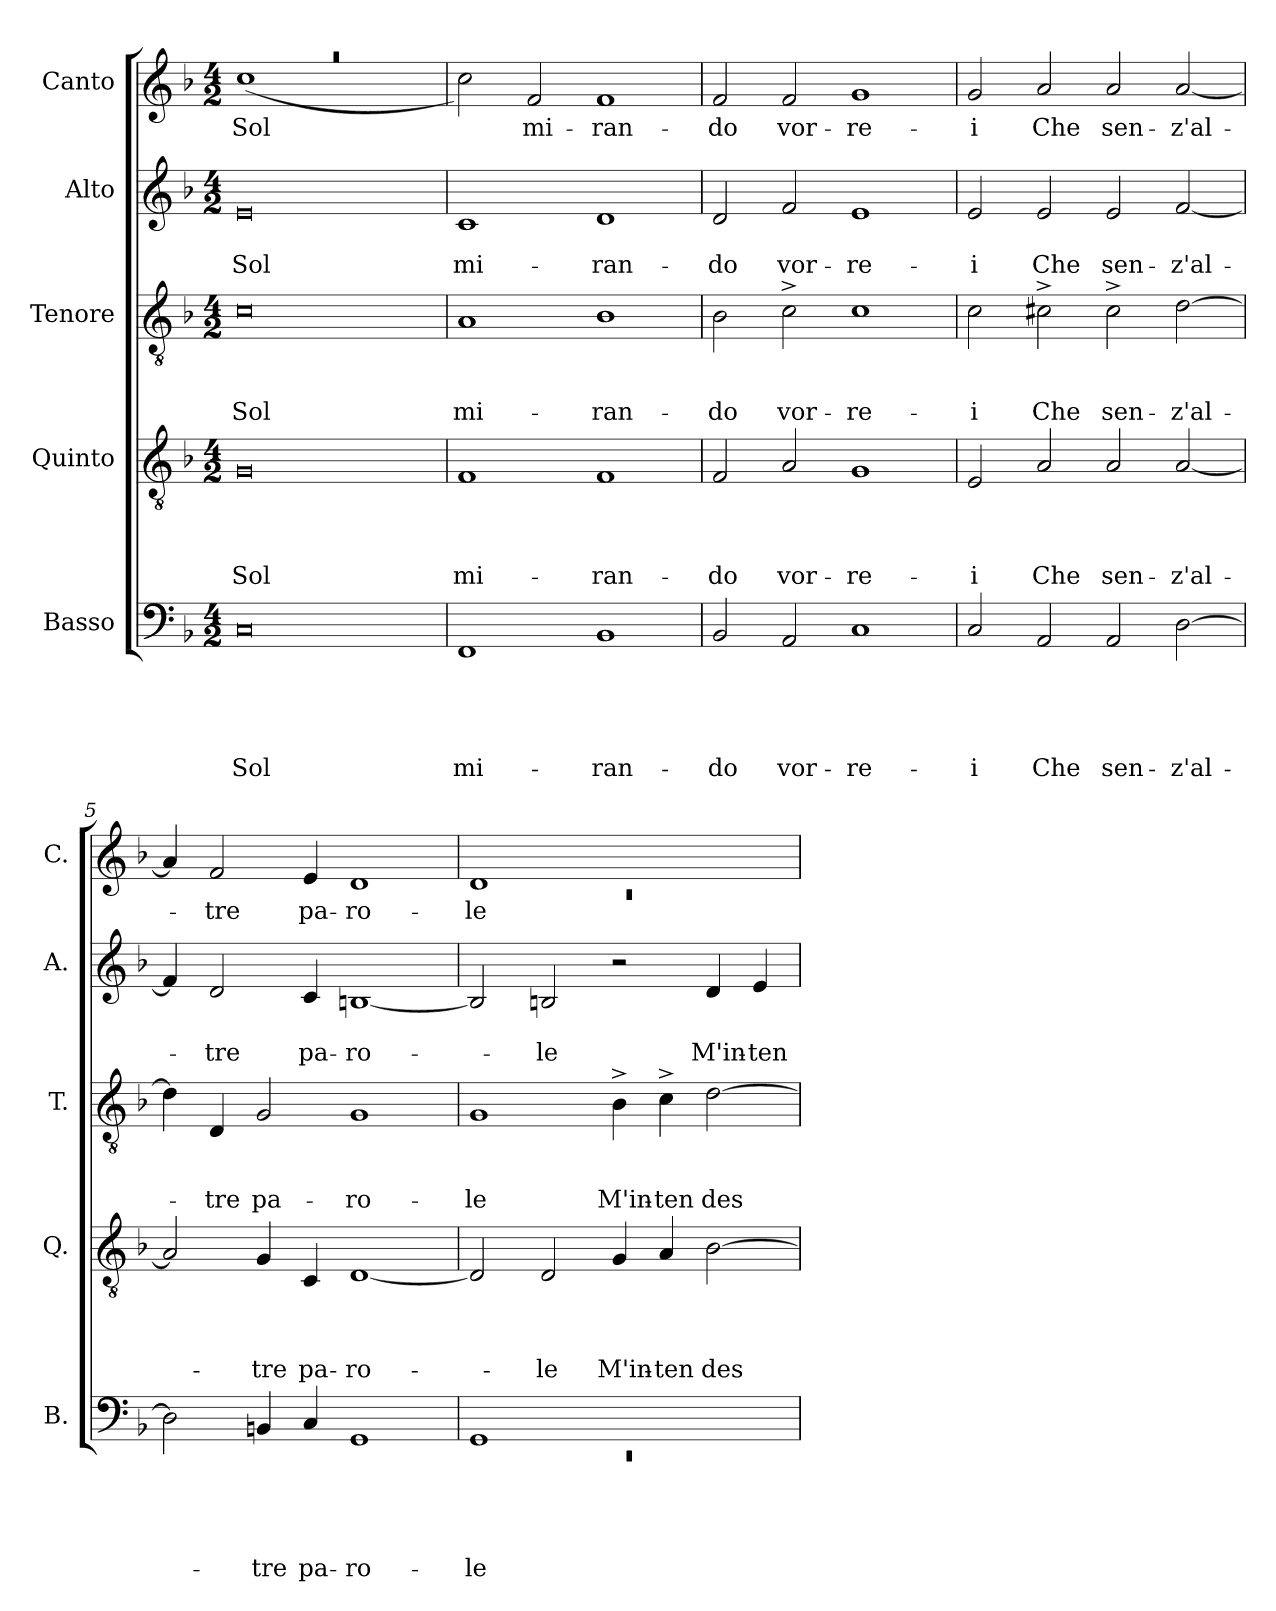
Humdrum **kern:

**kern	**text	**text	**text	**text	**text	**kern	**text	**text	**text	**text	**kern	**text	**text	**text	**kern	**text	**text	**kern	**text
*part5	*part5	*part5	*part5	*part5	*part5	*part4	*part4	*part4	*part4	*part4	*part3	*part3	*part3	*part3	*part2	*part2	*part2	*part1	*part1
*staff5	*staff5	*staff5	*staff5	*staff5	*staff5	*staff4	*staff4	*staff4	*staff4	*staff4	*staff3	*staff3	*staff3	*staff3	*staff2	*staff2	*staff2	*staff1	*staff1
*I"Basso	*	*	*	*	*	*I"Quinto	*	*	*	*	*I"Tenore	*	*	*	*I"Alto	*	*	*I"Canto	*
*I'B.	*	*	*	*	*	*I'Q.	*	*	*	*	*I'T.	*	*	*	*I'A.	*	*	*I'C.	*
*clefF4	*	*	*	*	*	*clefGv2	*	*	*	*	*clefGv2	*	*	*	*clefG2	*	*	*clefG2	*
*k[b-]	*	*	*	*	*	*k[b-]	*	*	*	*	*k[b-]	*	*	*	*k[b-]	*	*	*k[b-]	*
*F:	*	*	*	*	*	*F:	*	*	*	*	*F:	*	*	*	*F:	*	*	*F:	*
*M4/2	*	*	*	*	*	*M4/2	*	*	*	*	*M4/2	*	*	*	*M4/2	*	*	*M4/2	*
=1	=1	=1	=1	=1	=1	=1	=1	=1	=1	=1	=1	=1	=1	=1	=1	=1	=1	=1	=1
!	!	!	!	!	!LO:LY:b	!	!	!	!	!LO:LY:b	!	!	!	!LO:LY:b	!	!	!LO:LY:b	!LO:N:vis=1	!LO:LY:b
*	*	*	*	*	*	*	*	*	*	*	*	*	*	*	*	*	*	*^	*
0C	.	.	.	.	Sol	0G	.	.	.	Sol	0c	.	.	Sol	0e	.	Sol	0raa	(>1cc	Sol
.	.	.	.	.	.	.	.	.	.	.	.	.	.	.	.	.	.	.	1ryy	.
=2	=2	=2	=2	=2	=2	=2	=2	=2	=2	=2	=2	=2	=2	=2	=2	=2	=2	=2	=2	=2
!	!	!	!	!	!LO:LY:b	!	!	!	!	!LO:LY:b	!	!	!	!LO:LY:b	!	!	!LO:LY:b	!	!	!
*	*	*	*	*	*	*	*	*	*	*	*	*	*	*	*	*	*	*v	*v	*
1FF	.	.	.	.	mi-	1F	.	.	.	mi-	1A	.	.	mi-	1c	.	mi-	2cc\)	.
!	!	!	!	!	!	!	!	!	!	!	!	!	!	!	!	!	!	!	!LO:LY:b
.	.	.	.	.	.	.	.	.	.	.	.	.	.	.	.	.	.	2f/	mi-
!	!	!	!	!	!LO:LY:b	!	!	!	!	!LO:LY:b	!	!	!	!LO:LY:b	!	!	!LO:LY:b	!	!LO:LY:b
1BB-	.	.	.	.	-ran-	1F	.	.	.	-ran-	1B-	.	.	-ran-	1d	.	-ran-	1f	-ran-
=3	=3	=3	=3	=3	=3	=3	=3	=3	=3	=3	=3	=3	=3	=3	=3	=3	=3	=3	=3
!	!	!	!	!	!LO:LY:b	!	!	!	!	!LO:LY:b	!	!	!	!LO:LY:b	!	!	!LO:LY:b	!	!LO:LY:b
2BB-/	.	.	.	.	-do	2F/	.	.	.	-do	2B-\	.	.	-do	2d/	.	-do	2f/	-do
!	!	!	!	!	!LO:LY:b	!	!	!	!	!LO:LY:b	!	!	!	!LO:LY:b	!	!	!LO:LY:b	!	!LO:LY:b
2AA/	.	.	.	.	vor-	2A/	.	.	.	vor-	2c^>\	.	.	vor-	2f/	.	vor-	2f/	vor-
!	!	!	!	!	!LO:LY:b	!	!	!	!	!LO:LY:b	!	!	!	!LO:LY:b	!	!	!LO:LY:b	!	!LO:LY:b
1C	.	.	.	.	-re-	1G	.	.	.	-re-	1c	.	.	-re-	1e	.	-re-	1g	-re-
=4	=4	=4	=4	=4	=4	=4	=4	=4	=4	=4	=4	=4	=4	=4	=4	=4	=4	=4	=4
!	!	!	!	!	!LO:LY:b	!	!	!	!	!LO:LY:b	!	!	!	!LO:LY:b	!	!	!LO:LY:b	!	!LO:LY:b
2C/	.	.	.	.	-i	2E/	.	.	.	-i	2c\	.	.	-i	2e/	.	-i	2g/	-i
!	!	!	!	!	!LO:LY:b	!	!	!	!	!LO:LY:b	!	!	!	!LO:LY:b	!	!	!LO:LY:b	!	!LO:LY:b
2AA/	.	.	.	.	Che	2A/	.	.	.	Che	2c#X^>\	.	.	Che	2e/	.	Che	2a/	Che
!	!	!	!	!	!LO:LY:b	!	!	!	!	!LO:LY:b	!	!	!	!LO:LY:b	!	!	!LO:LY:b	!	!LO:LY:b
2AA/	.	.	.	.	sen-	2A/	.	.	.	sen-	2c#^>\	.	.	sen-	2e/	.	sen-	2a/	sen-
!	!	!	!	!	!LO:LY:b	!	!	!	!	!LO:LY:b	!	!	!	!LO:LY:b	!	!	!LO:LY:b	!	!LO:LY:b
[<2D\	.	.	.	.	-z'al-	[<2A/	.	.	.	-z'al-	[<2d\	.	.	-z'al-	[<2f/	.	-z'al-	[<2a/	-z'al-
!!LO:LB:g=z
=5	=5	=5	=5	=5	=5	=5	=5	=5	=5	=5	=5	=5	=5	=5	=5	=5	=5	=5	=5
2D\]	.	.	.	.	.	2A/]	.	.	.	.	4d\]	.	.	.	4f/]	.	.	4a/]	.
!	!	!	!	!	!	!	!	!	!	!	!	!	!	!LO:LY:b	!	!	!LO:LY:b	!	!LO:LY:b
.	.	.	.	.	.	.	.	.	.	.	4D/	.	.	-tre	2d/	.	-tre	2f/	-tre
!	!	!	!	!	!LO:LY:b	!	!	!	!	!LO:LY:b	!	!	!	!LO:LY:b	!	!	!	!	!
4BBn/	.	.	.	.	-tre	4G/	.	.	.	-tre	2G/	.	.	pa-	.	.	.	.	.
!	!	!	!	!	!LO:LY:b	!	!	!	!	!LO:LY:b	!	!	!	!	!	!	!LO:LY:b	!	!LO:LY:b
4C/	.	.	.	.	pa-	4C/	.	.	.	pa-	.	.	.	.	4c/	.	pa-	4e/	pa-
!	!	!	!	!	!LO:LY:b	!	!	!	!	!LO:LY:b	!	!	!	!LO:LY:b	!	!	!LO:LY:b	!	!LO:LY:b
1GG	.	.	.	.	-ro-	[<1D	.	.	.	-ro-	1G	.	.	-ro-	[<1Bn	.	-ro-	1d	-ro-
=6	=6	=6	=6	=6	=6	=6	=6	=6	=6	=6	=6	=6	=6	=6	=6	=6	=6	=6	=6
*^	*	*	*	*	*	*	*	*	*	*	*	*	*	*	*	*	*	*^	*
!	!LO:N:vis=1	!	!	!	!	!LO:LY:b	!	!	!	!	!	!	!	!	!LO:LY:b	!	!	!	!	!LO:N:vis=1	!LO:LY:b
1GG	0rEE	.	.	.	.	-le	2D/]	.	.	.	.	1G	.	.	-le	2B/]	.	.	1d	0rc	-le
!	!	!	!	!	!	!	!	!	!	!	!LO:LY:b	!	!	!	!	!	!	!LO:LY:b	!	!	!
.	.	.	.	.	.	.	2D/	.	.	.	-le	.	.	.	.	2Bn/	.	-le	.	.	.
!	!	!	!	!	!	!	!	!	!	!	!LO:LY:b	!	!	!	!LO:LY:b	!	!	!	!	!	!
1ryy	.	.	.	.	.	.	4G/	.	.	.	M'in-	4B-^>\	.	.	M'in-	2r	.	.	1ryy	.	.
!	!	!	!	!	!	!	!	!	!	!	!LO:LY:b:rj	!	!	!	!LO:LY:b:rj	!	!	!	!	!	!
.	.	.	.	.	.	.	4A/	.	.	.	-ten	4c^>\	.	.	-ten	.	.	.	.	.	.
!	!	!	!	!	!	!	!	!	!	!	!LO:LY:b	!	!	!	!LO:LY:b	!	!	!LO:LY:b	!	!	!
.	.	.	.	.	.	.	[>2B-\	.	.	.	des-	[>2d\	.	.	des-	4d/	.	M'in-	.	.	.
!	!	!	!	!	!	!	!	!	!	!	!	!	!	!	!	!	!	!LO:LY:b:rj	!	!	!
.	.	.	.	.	.	.	.	.	.	.	.	.	.	.	.	4e/	.	-ten-	.	.	.
*v	*v	*	*	*	*	*	*	*	*	*	*	*	*	*	*	*	*	*	*v	*v	*
=	=	=	=	=	=	=	=	=	=	=	=	=	=	=	=	=	=	=	=
*-	*-	*-	*-	*-	*-	*-	*-	*-	*-	*-	*-	*-	*-	*-	*-	*-	*-	*-	*-
